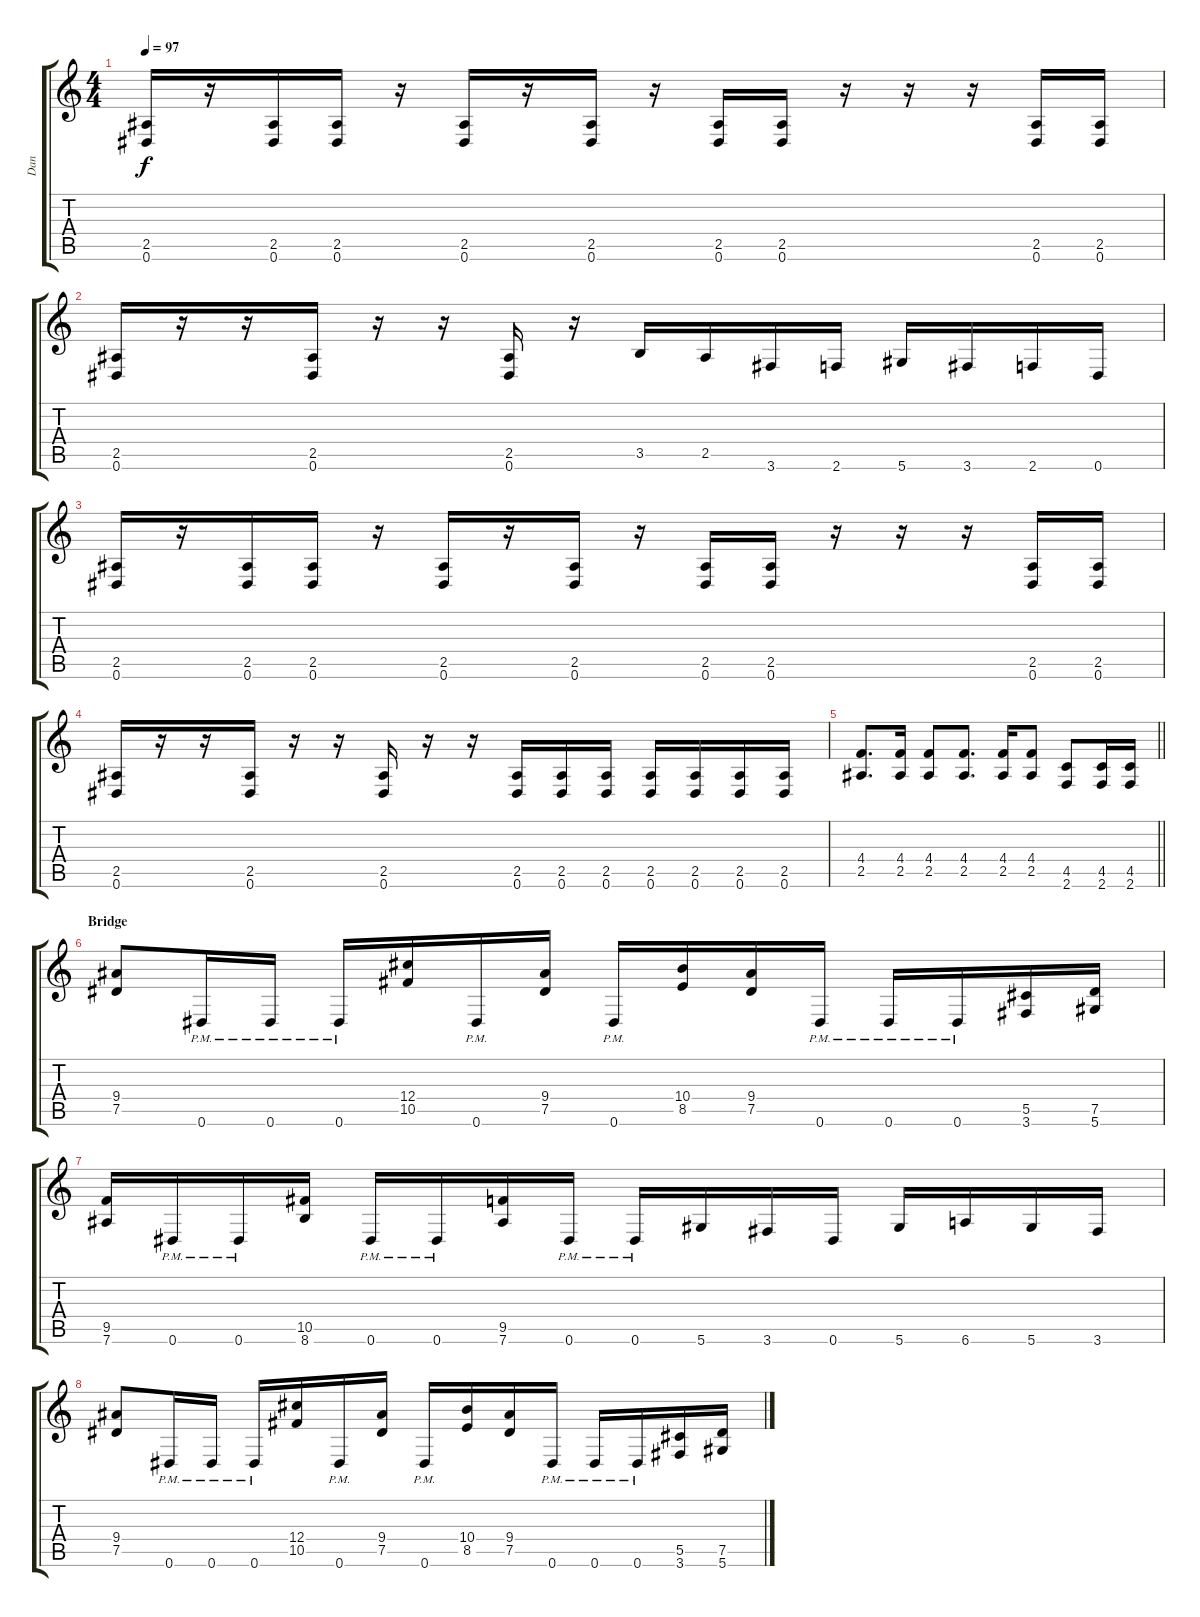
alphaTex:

\track ("Dan" "Dan") {instrument distortionguitar}
\staff {score tabs}
\tuning (Eb4 Bb3 Gb3 Db3 Ab2 Eb2) {hide}
\ts (4 4)
\tempo 97
\clef g2
\ks c
(2.5 0.6).16{dy f} r.16 (2.5 0.6).16 (2.5 0.6).16 r.16 (2.5 0.6).16 r.16 (2.5 0.6).16 r.16 (2.5 0.6).16 (2.5 0.6).16 r.16 r.16 r.16 (2.5 0.6).16 (2.5 0.6).16 |
(2.5 0.6).16 r.16 r.16 (2.5 0.6).16 r.16 r.16 (2.5 0.6).16 r.16 3.5.16 2.5.16 3.6.16 2.6.16 5.6.16 3.6.16 2.6.16 0.6.16 |
(2.5 0.6).16 r.16 (2.5 0.6).16 (2.5 0.6).16 r.16 (2.5 0.6).16 r.16 (2.5 0.6).16 r.16 (2.5 0.6).16 (2.5 0.6).16 r.16 r.16 r.16 (2.5 0.6).16 (2.5 0.6).16 |
(2.5 0.6).16 r.16 r.16 (2.5 0.6).16 r.16 r.16 (2.5 0.6).16 r.16 r.16 (2.5 0.6).16 (2.5 0.6).16 (2.5 0.6).16 (2.5 0.6).16 (2.5 0.6).16 (2.5 0.6).16 (2.5 0.6).16 |
\barLineRight lightlight
(4.4 2.5).8{d} (4.4 2.5).16 (4.4 2.5).8 (4.4 2.5).8{d} (4.4 2.5).16 (4.4 2.5).8 (4.5 2.6).8 (4.5 2.6).16 (4.5 2.6).16 |
\section ("" "Bridge")
(9.4 7.5).8 0.6{pm}.16 0.6{pm}.16 0.6{pm}.16 (12.4 10.5).16 0.6{pm}.16 (9.4 7.5).16 0.6{pm}.16 (10.4 8.5).16 (9.4 7.5).16 0.6{pm}.16 0.6{pm}.16 0.6{pm}.16 (5.5 3.6).16 (7.5 5.6).16 |
(9.5 7.6).16 0.6{pm}.16 0.6{pm}.16 (10.5 8.6).16 0.6{pm}.16 0.6{pm}.16 (9.5 7.6).16 0.6{pm}.16 0.6{pm}.16 5.6.16 3.6.16 0.6.16 5.6.16 6.6.16 5.6.16 3.6.16 |
(9.4 7.5).8 0.6{pm}.16 0.6{pm}.16 0.6{pm}.16 (12.4 10.5).16 0.6{pm}.16 (9.4 7.5).16 0.6{pm}.16 (10.4 8.5).16 (9.4 7.5).16 0.6{pm}.16 0.6{pm}.16 0.6{pm}.16 (5.5 3.6).16 (7.5 5.6).16
